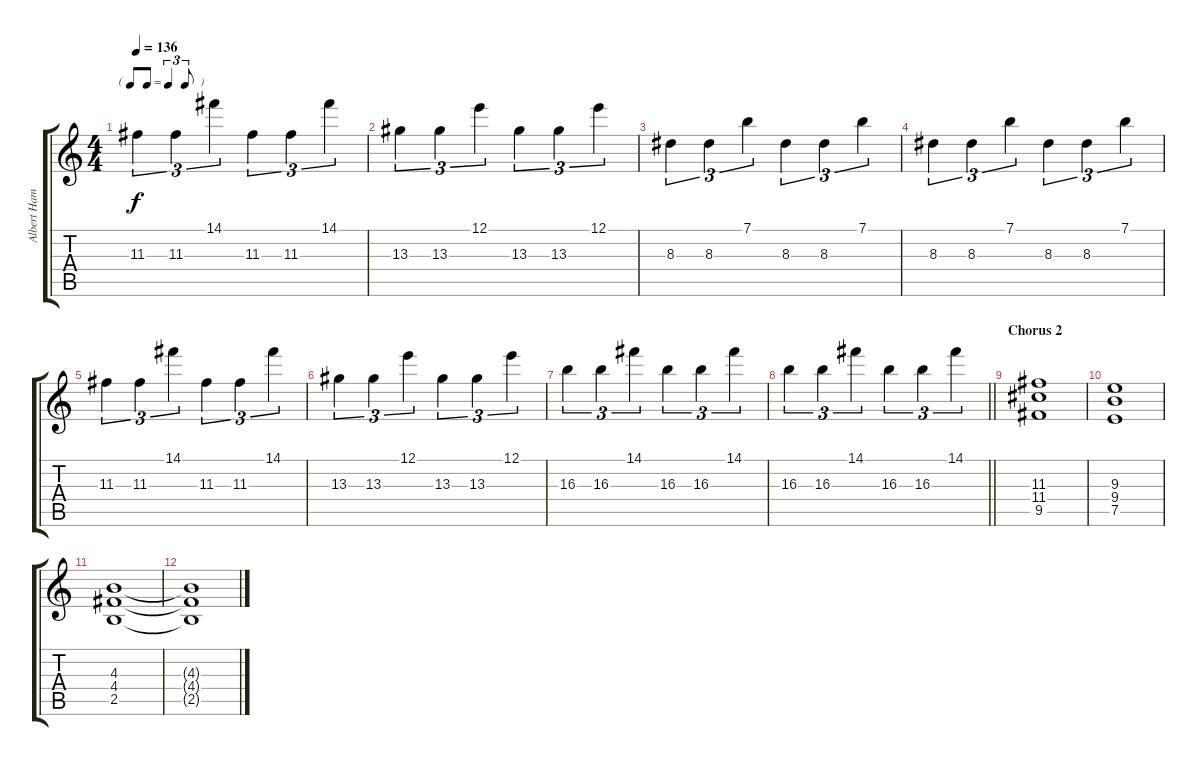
\track ("Albert Hammond Jr" "Albert Ham") {instrument overdrivenguitar}
\staff {score tabs}
\tuning (E4 B3 G3 D3 A2 E2) {hide}
\ts (4 4)
\tf triplet8th
\tempo 136
\clef g2
\ks c
11.3.4{tu (3 2) dy f} 11.3.4{tu (3 2)} 14.1.4{tu (3 2)} 11.3.4{tu (3 2)} 11.3.4{tu (3 2)} 14.1.4{tu (3 2)} |
13.3.4{tu (3 2)} 13.3.4{tu (3 2)} 12.1.4{tu (3 2)} 13.3.4{tu (3 2)} 13.3.4{tu (3 2)} 12.1.4{tu (3 2)} |
8.3.4{tu (3 2)} 8.3.4{tu (3 2)} 7.1.4{tu (3 2)} 8.3.4{tu (3 2)} 8.3.4{tu (3 2)} 7.1.4{tu (3 2)} |
8.3.4{tu (3 2)} 8.3.4{tu (3 2)} 7.1.4{tu (3 2)} 8.3.4{tu (3 2)} 8.3.4{tu (3 2)} 7.1.4{tu (3 2)} |
11.3.4{tu (3 2)} 11.3.4{tu (3 2)} 14.1.4{tu (3 2)} 11.3.4{tu (3 2)} 11.3.4{tu (3 2)} 14.1.4{tu (3 2)} |
13.3.4{tu (3 2)} 13.3.4{tu (3 2)} 12.1.4{tu (3 2)} 13.3.4{tu (3 2)} 13.3.4{tu (3 2)} 12.1.4{tu (3 2)} |
16.3.4{tu (3 2)} 16.3.4{tu (3 2)} 14.1.4{tu (3 2)} 16.3.4{tu (3 2)} 16.3.4{tu (3 2)} 14.1.4{tu (3 2)} |
\barLineRight lightlight
16.3.4{tu (3 2)} 16.3.4{tu (3 2)} 14.1.4{tu (3 2)} 16.3.4{tu (3 2)} 16.3.4{tu (3 2)} 14.1.4{tu (3 2)} |
\section ("" "Chorus 2")
(11.3 11.4 9.5).1 |
(9.3 9.4 7.5).1 |
(4.3 4.4 2.5).1 |
(4.3{t} 4.4{t} 2.5{t}).1
